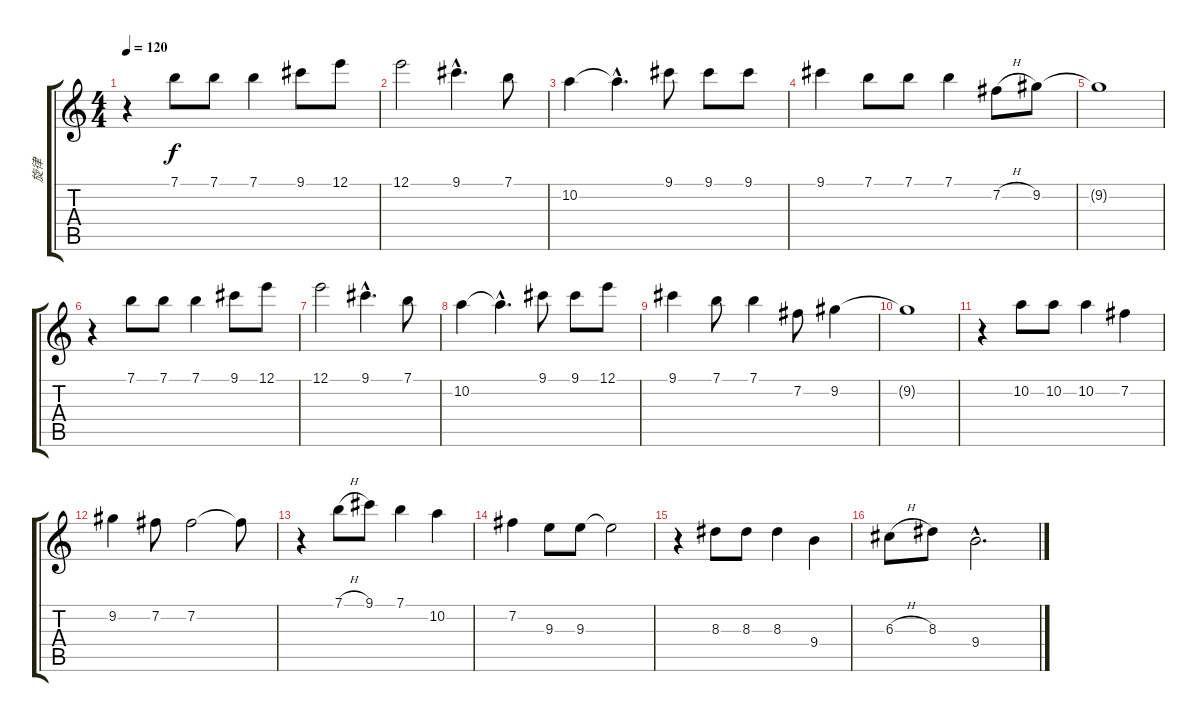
\track ("旋律" "旋律") {instrument overdrivenguitar}
\staff {score tabs}
\tuning (E4 B3 G3 D3 A2 E2) {hide}
\ts (4 4)
\tempo 120
\clef g2
\ks c
r.4{dy f} 7.1.8 7.1.8 7.1.4 9.1.8 12.1.8 |
12.1.2 9.1{hac}.4{d} 7.1.8 |
10.2.4 10.2{hac t}.4{d} 9.1.8 9.1.8 9.1.8 |
9.1.4 7.1.8 7.1.8 7.1.4 7.2{h}.8 9.2.8 |
9.2{t}.1 |
r.4 7.1.8 7.1.8 7.1.4 9.1.8 12.1.8 |
12.1.2 9.1{hac}.4{d} 7.1.8 |
10.2.4 10.2{hac t}.4{d} 9.1.8 9.1.8 12.1.8 |
9.1.4 7.1.8 7.1.4 7.2.8 9.2.4 |
9.2{t}.1 |
r.4 10.2.8 10.2.8 10.2.4 7.2.4 |
9.2.4 7.2.8 7.2.2 7.2{t}.8 |
r.4 7.1{h}.8 9.1.8 7.1.4 10.2.4 |
7.2.4 9.3.8 9.3.8 9.3{t}.2 |
r.4 8.3.8 8.3.8 8.3.4 9.4.4 |
6.3{h}.8 8.3.8 9.4{hac}.2{d}
